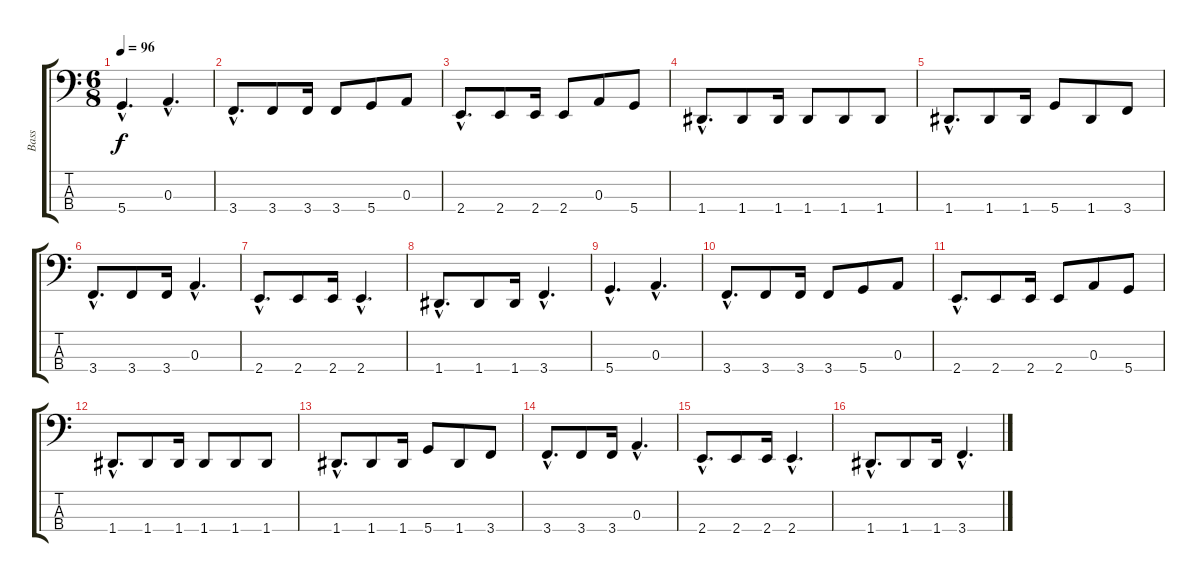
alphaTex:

\track ("Bass" "Bass") {instrument electricbasspick}
\staff {score tabs}
\tuning (G2 D2 A1 D1) {hide}
\ts (6 8)
\tempo 96
\clef f4
\ks c
5.4{hac}.4{d dy f} 0.3{hac}.4{d} |
3.4{hac}.8{d} 3.4.8 3.4.16 3.4.8 5.4.8 0.3.8 |
2.4{hac}.8{d} 2.4.8 2.4.16 2.4.8 0.3.8 5.4.8 |
1.4{hac}.8{d} 1.4.8 1.4.16 1.4.8 1.4.8 1.4.8 |
1.4{hac}.8{d} 1.4.8 1.4.16 5.4.8 1.4.8 3.4.8 |
3.4{hac}.8{d} 3.4.8 3.4.16 0.3{hac}.4{d} |
2.4{hac}.8{d} 2.4.8 2.4.16 2.4{hac}.4{d} |
1.4{hac}.8{d} 1.4.8 1.4.16 3.4{hac}.4{d} |
5.4{hac}.4{d} 0.3{hac}.4{d} |
3.4{hac}.8{d} 3.4.8 3.4.16 3.4.8 5.4.8 0.3.8 |
2.4{hac}.8{d} 2.4.8 2.4.16 2.4.8 0.3.8 5.4.8 |
1.4{hac}.8{d} 1.4.8 1.4.16 1.4.8 1.4.8 1.4.8 |
1.4{hac}.8{d} 1.4.8 1.4.16 5.4.8 1.4.8 3.4.8 |
3.4{hac}.8{d} 3.4.8 3.4.16 0.3{hac}.4{d} |
2.4{hac}.8{d} 2.4.8 2.4.16 2.4{hac}.4{d} |
1.4{hac}.8{d} 1.4.8 1.4.16 3.4{hac}.4{d}
